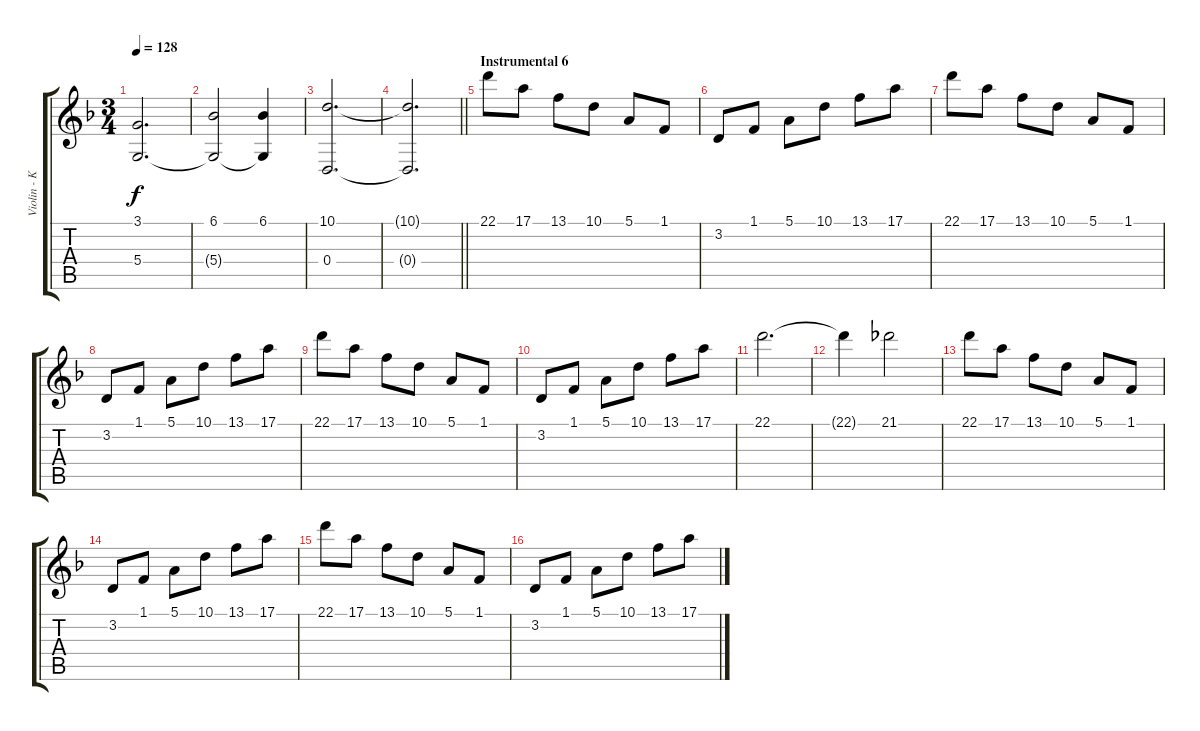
\track ("Violin - Kimberlee McCarrick" "Violin - K") {instrument stringensemble1}
\staff {score tabs}
\tuning (E4 B3 G3 D3 A2 E2) {hide}
\ts (3 4)
\tempo 128
\clef g2
\ks dminor
(3.1 5.4).2{d dy f} |
(6.1 5.4{t}).2 (6.1 5.4{t}).4 |
(10.1 0.4).2{d volume 16} |
\barLineRight lightlight
(10.1{t} 0.4{t}).2{d} |
\section ("" "Instrumental 6")
22.1.8 17.1.8 13.1.8 10.1.8 5.1.8 1.1.8 |
3.2.8 1.1.8 5.1.8 10.1.8 13.1.8 17.1.8 |
22.1.8 17.1.8 13.1.8 10.1.8 5.1.8 1.1.8 |
3.2.8 1.1.8 5.1.8 10.1.8 13.1.8 17.1.8 |
22.1.8 17.1.8 13.1.8 10.1.8 5.1.8 1.1.8 |
3.2.8 1.1.8 5.1.8 10.1.8 13.1.8 17.1.8 |
22.1.2{d} |
22.1{t}.4 21.1.2 |
22.1.8 17.1.8 13.1.8 10.1.8 5.1.8 1.1.8 |
3.2.8 1.1.8 5.1.8 10.1.8 13.1.8 17.1.8 |
22.1.8 17.1.8 13.1.8 10.1.8 5.1.8 1.1.8 |
3.2.8 1.1.8 5.1.8 10.1.8 13.1.8 17.1.8
